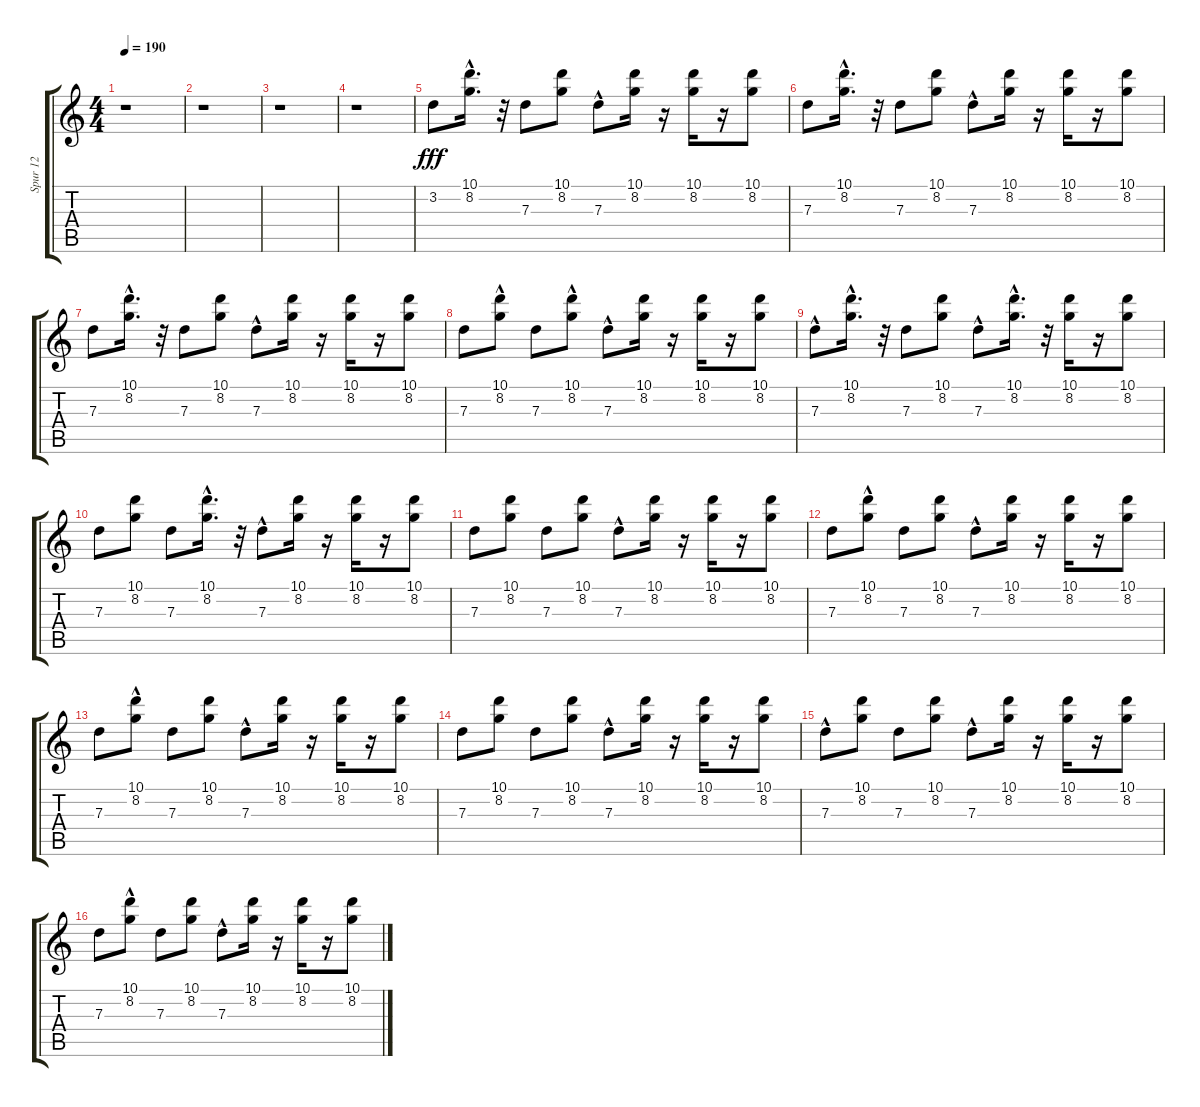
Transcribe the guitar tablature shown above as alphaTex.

\track ("Spur 12" "Spur 12") {instrument electricguitarmuted}
\staff {score tabs}
\tuning (E4 B3 G3 D3 A2 E2) {hide}
\ts (4 4)
\tempo 190
\clef g2
\ks c
r.1{dy fff} |
r.1 |
r.1 |
r.1 |
3.2.8 (10.1{hac} 8.2{hac}).16{d} r.32 7.3.8 (10.1 8.2).8 7.3{hac}.8 (10.1 8.2).16 r.16 (10.1 8.2).16 r.16 (10.1 8.2).8 |
7.3.8 (10.1{hac} 8.2{hac}).16{d} r.32 7.3.8 (10.1 8.2).8 7.3{hac}.8 (10.1 8.2).16 r.16 (10.1 8.2).16 r.16 (10.1 8.2).8 |
7.3.8 (10.1{hac} 8.2{hac}).16{d} r.32 7.3.8 (10.1 8.2).8 7.3{hac}.8 (10.1 8.2).16 r.16 (10.1 8.2).16 r.16 (10.1 8.2).8 |
7.3.8 (10.1{hac} 8.2).8 7.3.8 (10.1{hac} 8.2).8 7.3{hac}.8 (10.1 8.2).16 r.16 (10.1 8.2).16 r.16 (10.1 8.2).8 |
7.3{hac}.8 (10.1{hac} 8.2{hac}).16{d} r.32 7.3.8 (10.1 8.2).8 7.3{hac}.8 (10.1 8.2{hac}).16{d} r.32 (10.1 8.2).16 r.16 (10.1 8.2).8 |
7.3.8 (10.1 8.2).8 7.3.8 (10.1{hac} 8.2{hac}).16{d} r.32 7.3{hac}.8 (10.1 8.2).16 r.16 (10.1 8.2).16 r.16 (10.1 8.2).8 |
7.3.8 (10.1 8.2).8 7.3.8 (10.1 8.2).8 7.3{hac}.8 (10.1 8.2).16 r.16 (10.1 8.2).16 r.16 (10.1 8.2).8 |
7.3.8 (10.1{hac} 8.2).8 7.3.8 (10.1 8.2).8 7.3{hac}.8 (10.1 8.2).16 r.16 (10.1 8.2).16 r.16 (10.1 8.2).8 |
7.3.8 (10.1{hac} 8.2).8 7.3.8 (10.1 8.2).8 7.3{hac}.8 (10.1 8.2).16 r.16 (10.1 8.2).16 r.16 (10.1 8.2).8 |
7.3.8 (10.1 8.2).8 7.3.8 (10.1 8.2).8 7.3{hac}.8 (10.1 8.2).16 r.16 (10.1 8.2).16 r.16 (10.1 8.2).8 |
7.3{hac}.8 (10.1 8.2).8 7.3.8 (10.1 8.2).8 7.3{hac}.8 (10.1 8.2).16 r.16 (10.1 8.2).16 r.16 (10.1 8.2).8 |
7.3.8 (10.1{hac} 8.2).8 7.3.8 (10.1 8.2).8 7.3{hac}.8 (10.1 8.2).16 r.16 (10.1 8.2).16 r.16 (10.1 8.2).8
